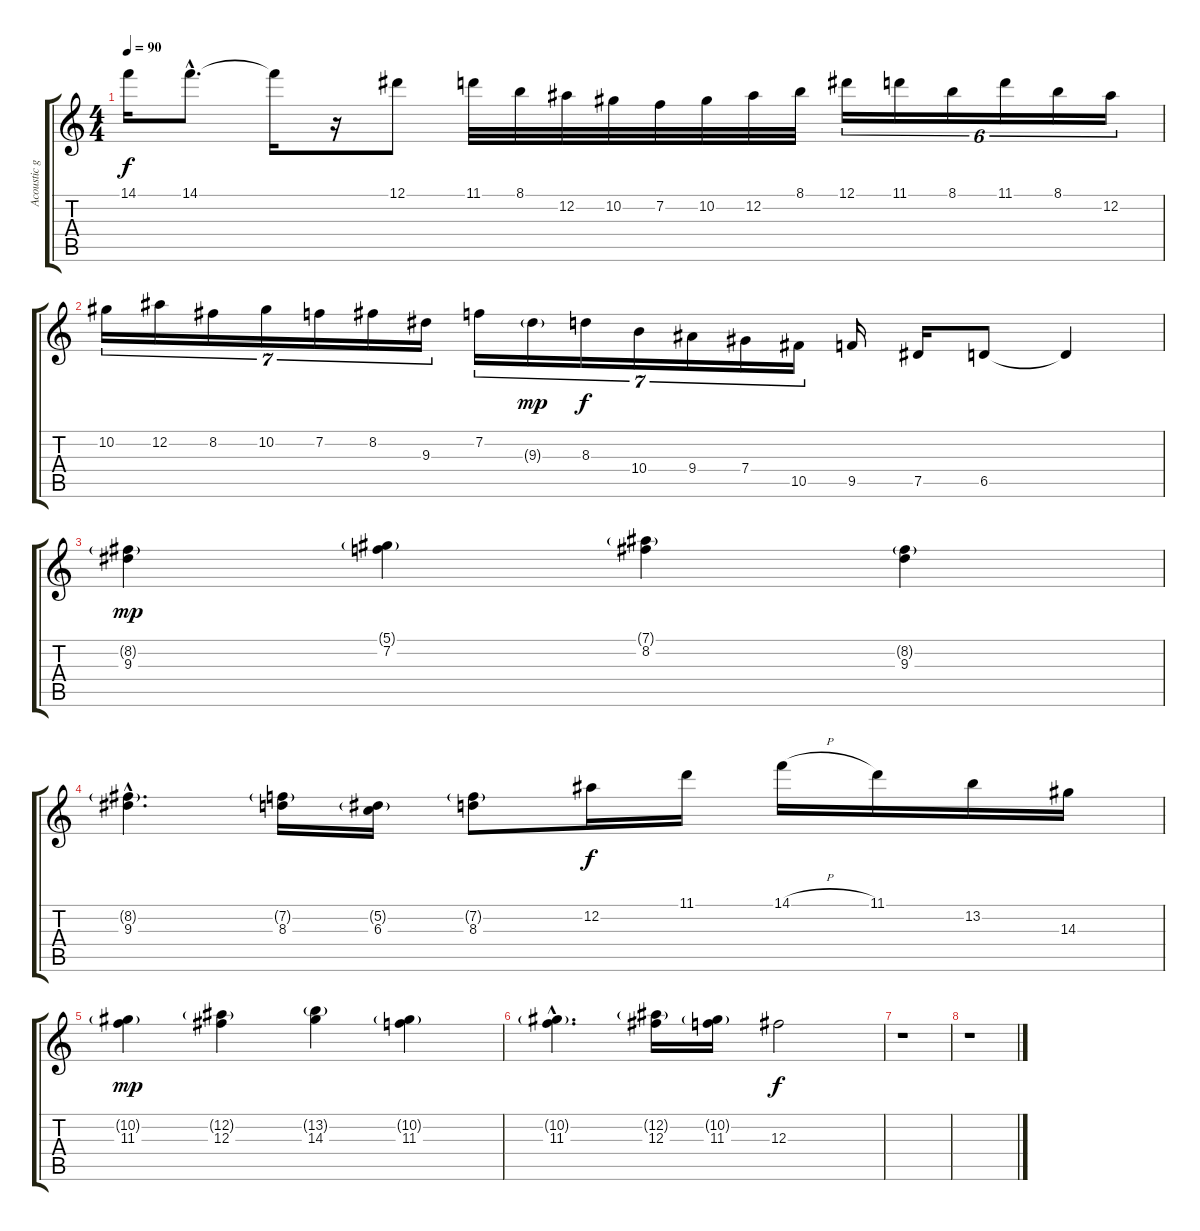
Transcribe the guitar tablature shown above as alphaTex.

\track ("Acoustic gtr 1" "Acoustic g") {instrument acousticguitarsteel}
\staff {score tabs}
\tuning (Eb4 Bb3 Gb3 Db3 Ab2 Eb2) {hide}
\ts (4 4)
\tempo 90
\clef g2
\ks c
14.1.16{dy f} 14.1{hac}.8{d} 14.1{t}.16 r.16 12.1.8 11.1.32 8.1.32 12.2.32 10.2.32 7.2.32 10.2.32 12.2.32 8.1.32 12.1.16{tu (6 4)} 11.1.16{tu (6 4)} 8.1.16{tu (6 4)} 11.1.16{tu (6 4)} 8.1.16{tu (6 4)} 12.2.16{tu (6 4)} |
10.2.16{tu (7 4)} 12.2.16{tu (7 4)} 8.2.16{tu (7 4)} 10.2.16{tu (7 4)} 7.2.16{tu (7 4)} 8.2.16{tu (7 4)} 9.3.16{tu (7 4)} 7.2.16{tu (7 4)} 9.3{g}.16{tu (7 4) dy mp} 8.3.16{tu (7 4) dy f} 10.4.16{tu (7 4)} 9.4.16{tu (7 4)} 7.4.16{tu (7 4)} 10.5.16{tu (7 4)} 9.5.16 7.5.16 6.5.8 6.5{t}.4 |
(8.2{g} 9.3).4{dy mp} (5.1{g} 7.2).4 (7.1{g} 8.2).4 (8.2{g} 9.3).4 |
(8.2{g hac} 9.3{hac}).4{d} (7.2{g} 8.3).16 (5.2{g} 6.3).16 (7.2{g} 8.3).8 12.2.16{dy f} 11.1.16 14.1{h}.16 11.1.16 13.2.16 14.3.16 |
(10.2{g} 11.3).4{dy mp} (12.2{g} 12.3).4 (13.2{g} 14.3).4 (10.2{g} 11.3).4 |
(10.2{g hac} 11.3{hac}).4{d} (12.2{g} 12.3).16 (10.2{g} 11.3).16 12.3.2{dy f} |
r.1 |
r.1
